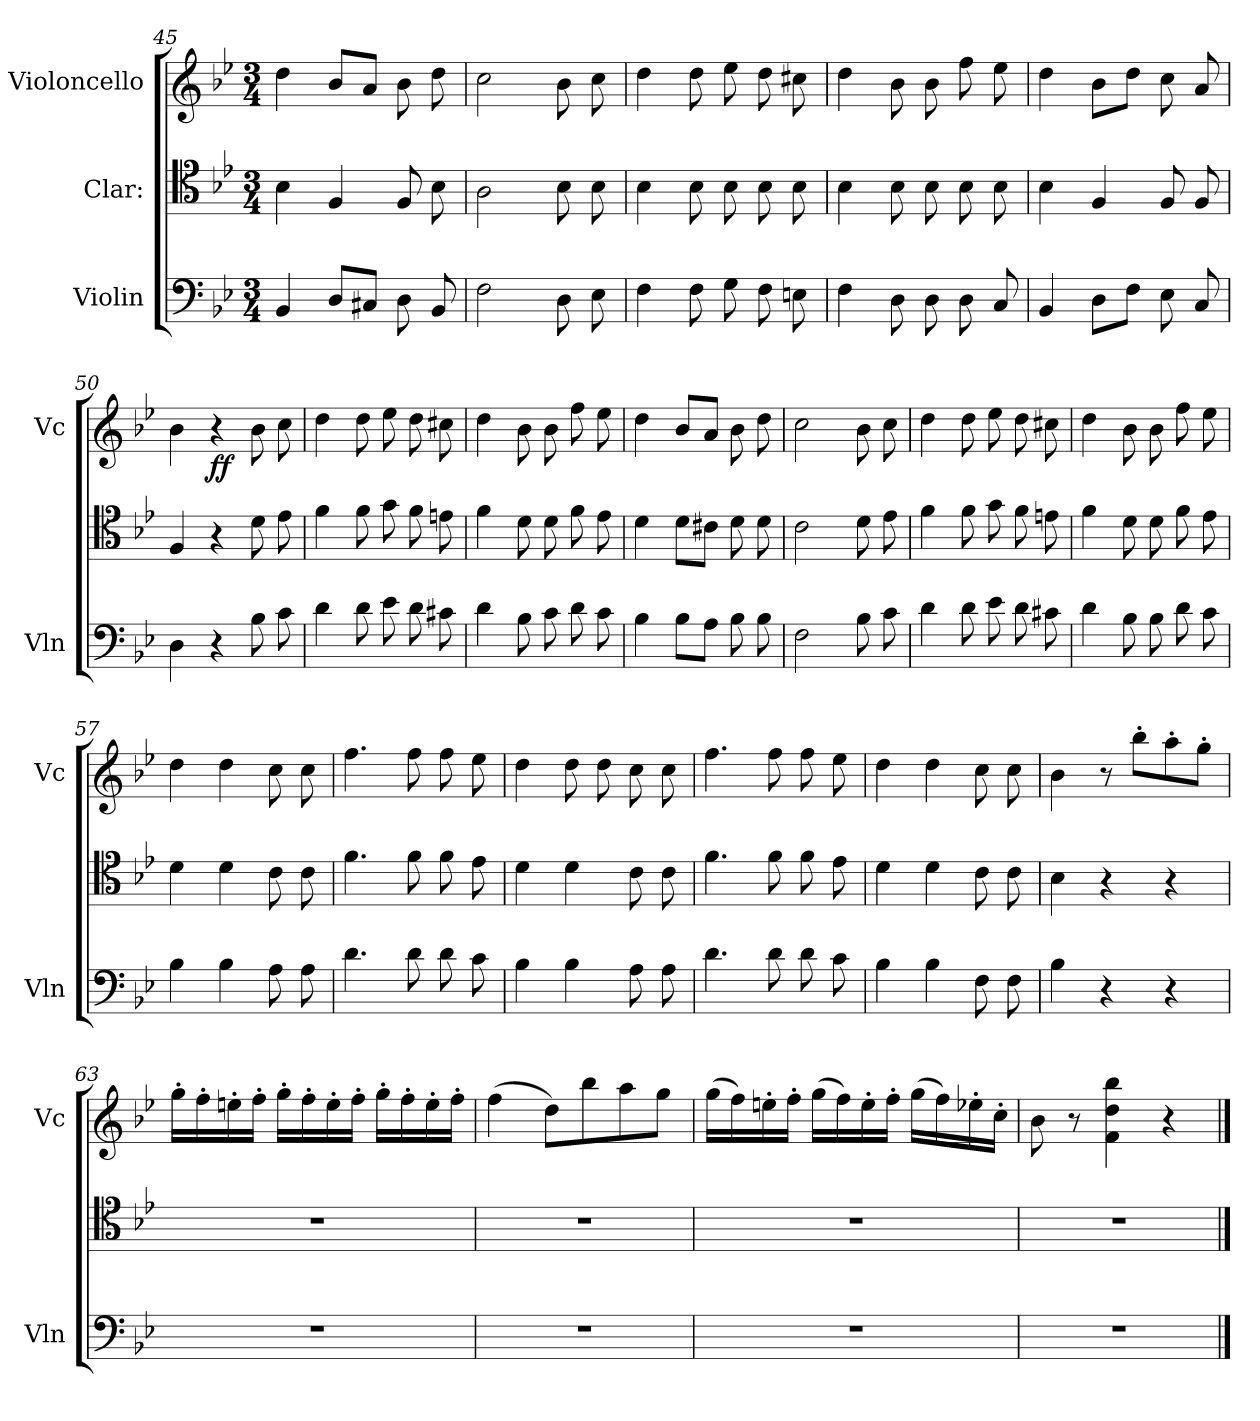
**kern	**kern	**kern	**dynam
*part3	*part2	*part1	*part1
*staff3	*staff2	*staff1	*staff1
*I"Violin	*I"Clar:	*I"Violoncello	*
*I'Vln	*	*I'Vc	*
!!LO:LB:g=z
*clefF4	*clefC4	*clefG2	*
*k[b-e-]	*k[b-e-]	*k[b-e-]	*
*M3/4	*M3/4	*M3/4	*
=45	=45	=45	=45
4BB-/	4B-\	4dd\	.
8D/L	4F/	8b-/L	.
8C#X/J	.	8a/J	.
8D\	8F/	8b-\	.
8BB-/	8B-\	8dd\	.
=46	=46	=46	=46
2F\	2A\	2cc\	.
8D\	8B-\	8b-\	.
8E-\	8B-\	8cc\	.
=47	=47	=47	=47
4F\	4B-\	4dd\	.
8F\	8B-\	8dd\	.
8G\	8B-\	8ee-\	.
8F\	8B-\	8dd\	.
8En\	8B-\	8cc#X\	.
=48	=48	=48	=48
4F\	4B-\	4dd\	.
8D\	8B-\	8b-\	.
8D\	8B-\	8b-\	.
8D\	8B-\	8ff\	.
8C/	8B-\	8ee-\	.
=49	=49	=49	=49
4BB-/	4B-\	4dd\	.
8D\L	4F/	8b-\L	.
8F\J	.	8dd\J	.
8E-\	8F/	8cc\	.
8C/	8F/	8a/	.
=50	=50	=50	=50
4D\	4F/	4b-\	.
!	!	!	!LO:DY:b
4r	4r	4r	ff
8B-\	8d\	8b-\	.
8c\	8e-\	8cc\	.
!!LO:LB:g=z
=51	=51	=51	=51
4d\	4f\	4dd\	.
8d\	8f\	8dd\	.
8e-\	8g\	8ee-\	.
8d\	8f\	8dd\	.
8c#X\	8en\	8cc#X\	.
=52	=52	=52	=52
4d\	4f\	4dd\	.
8B-\	8d\	8b-\	.
8c\	8d\	8b-\	.
8d\	8f\	8ff\	.
8c\	8e-\	8ee-\	.
=53	=53	=53	=53
4B-\	4d\	4dd\	.
8B-\L	8d\L	8b-/L	.
8A\J	8c#X\J	8a/J	.
8B-\	8d\	8b-\	.
8B-\	8d\	8dd\	.
=54	=54	=54	=54
2F\	2c\	2cc\	.
8B-\	8d\	8b-\	.
8c\	8e-\	8cc\	.
=55	=55	=55	=55
4d\	4f\	4dd\	.
8d\	8f\	8dd\	.
8e-\	8g\	8ee-\	.
8d\	8f\	8dd\	.
8c#X\	8en\	8cc#X\	.
=56	=56	=56	=56
4d\	4f\	4dd\	.
8B-\	8d\	8b-\	.
8B-\	8d\	8b-\	.
8d\	8f\	8ff\	.
8c\	8e-\	8ee-\	.
!!LO:PB:g=z
=57	=57	=57	=57
4B-\	4d\	4dd\	.
4B-\	4d\	4dd\	.
8A\	8c\	8cc\	.
8A\	8c\	8cc\	.
=58	=58	=58	=58
4.d\	4.f\	4.ff\	.
8d\	8f\	8ff\	.
8d\	8f\	8ff\	.
8c\	8e-\	8ee-\	.
=59	=59	=59	=59
4B-\	4d\	4dd\	.
4B-\	4d\	8dd\	.
.	.	8dd\	.
8A\	8c\	8cc\	.
8A\	8c\	8cc\	.
=60	=60	=60	=60
4.d\	4.f\	4.ff\	.
8d\	8f\	8ff\	.
8d\	8f\	8ff\	.
8c\	8e-\	8ee-\	.
=61	=61	=61	=61
4B-\	4d\	4dd\	.
4B-\	4d\	4dd\	.
8F\	8c\	8cc\	.
8F\	8c\	8cc\	.
=62	=62	=62	=62
4B-\	4B-\	4b-\	.
4r	4r	8r	.
.	.	8bb-'\L	.
4r	4r	8aa'\	.
.	.	8gg'\J	.
!!LO:LB:g=z
=63	=63	=63	=63
2.r	2.r	16gg'\LL	.
.	.	16ff'\	.
.	.	16een'\	.
.	.	16ff'\JJ	.
.	.	16gg'\LL	.
.	.	16ff'\	.
.	.	16ee'\	.
.	.	16ff'\JJ	.
.	.	16gg'\LL	.
.	.	16ff'\	.
.	.	16ee'\	.
.	.	16ff'\JJ	.
=64	=64	=64	=64
2.r	2.r	(>4ff\	.
.	.	8dd\L)	.
.	.	8bb-\	.
.	.	8aa\	.
.	.	8gg\J	.
=65	=65	=65	=65
2.r	2.r	(>16gg\LL	.
.	.	16ff\)	.
.	.	16een'\	.
.	.	16ff'\JJ	.
.	.	(>16gg\LL	.
.	.	16ff\)	.
.	.	16ee'\	.
.	.	16ff'\JJ	.
.	.	(>16gg\LL	.
.	.	16ff\)	.
.	.	16ee-X'\	.
.	.	16cc'\JJ	.
=66	=66	=66	=66
2.r	2.r	8b-\	.
.	.	8r	.
.	.	4f\ 4dd\ 4bb-\	.
.	.	4r	.
==	==	==	==
*-	*-	*-	*-
